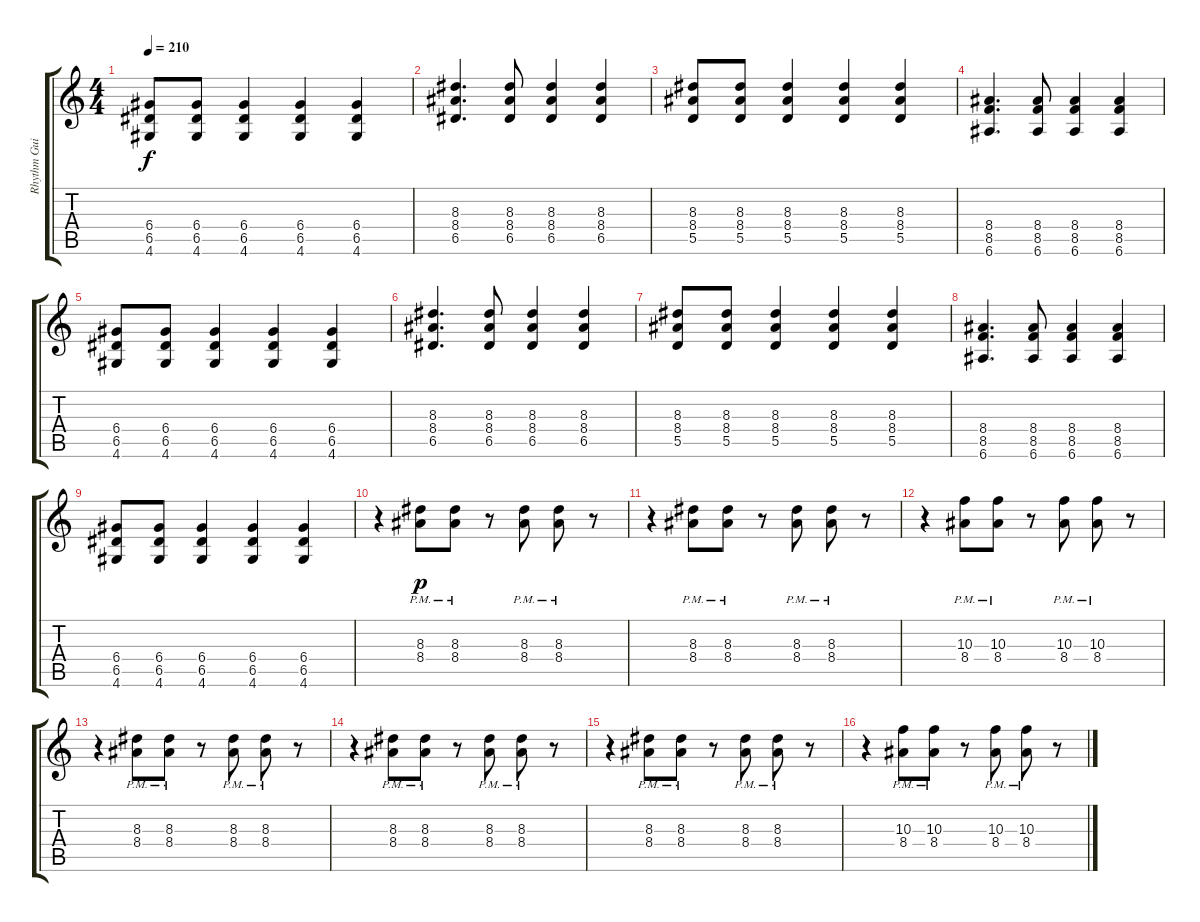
\track ("Rhythm Guitar  " "Rhythm Gui") {instrument overdrivenguitar}
\staff {score tabs}
\tuning (E4 B3 G3 D3 A2 E2) {hide}
\ts (4 4)
\tempo 210
\clef g2
\ks c
(6.4 6.5 4.6).8{dy f} (6.4 6.5 4.6).8 (6.4 6.5 4.6).4 (6.4 6.5 4.6).4 (6.4 6.5 4.6).4 |
(8.3 8.4 6.5).4{d} (8.3 8.4 6.5).8 (8.3 8.4 6.5).4 (8.3 8.4 6.5).4 |
(8.3 8.4 5.5).8 (8.3 8.4 5.5).8 (8.3 8.4 5.5).4 (8.3 8.4 5.5).4 (8.3 8.4 5.5).4 |
(8.4 8.5 6.6).4{d} (8.4 8.5 6.6).8 (8.4 8.5 6.6).4 (8.4 8.5 6.6).4 |
(6.4 6.5 4.6).8 (6.4 6.5 4.6).8 (6.4 6.5 4.6).4 (6.4 6.5 4.6).4 (6.4 6.5 4.6).4 |
(8.3 8.4 6.5).4{d} (8.3 8.4 6.5).8 (8.3 8.4 6.5).4 (8.3 8.4 6.5).4 |
(8.3 8.4 5.5).8 (8.3 8.4 5.5).8 (8.3 8.4 5.5).4 (8.3 8.4 5.5).4 (8.3 8.4 5.5).4 |
(8.4 8.5 6.6).4{d} (8.4 8.5 6.6).8 (8.4 8.5 6.6).4 (8.4 8.5 6.6).4 |
(6.4 6.5 4.6).8 (6.4 6.5 4.6).8 (6.4 6.5 4.6).4 (6.4 6.5 4.6).4 (6.4 6.5 4.6).4 |
r.4 (8.3{pm} 8.4{pm}).8{dy p} (8.3{pm} 8.4{pm}).8 r.8 (8.3{pm} 8.4{pm}).8 (8.3{pm} 8.4{pm}).8 r.8 |
r.4 (8.3{pm} 8.4{pm}).8 (8.3{pm} 8.4{pm}).8 r.8 (8.3{pm} 8.4{pm}).8 (8.3{pm} 8.4{pm}).8 r.8 |
r.4 (10.3{pm} 8.4{pm}).8 (10.3{pm} 8.4{pm}).8 r.8 (10.3{pm} 8.4{pm}).8 (10.3{pm} 8.4{pm}).8 r.8 |
r.4 (8.3{pm} 8.4{pm}).8 (8.3{pm} 8.4{pm}).8 r.8 (8.3{pm} 8.4{pm}).8 (8.3{pm} 8.4{pm}).8 r.8 |
r.4 (8.3{pm} 8.4{pm}).8 (8.3{pm} 8.4{pm}).8 r.8 (8.3{pm} 8.4{pm}).8 (8.3{pm} 8.4{pm}).8 r.8 |
r.4 (8.3{pm} 8.4{pm}).8 (8.3{pm} 8.4{pm}).8 r.8 (8.3{pm} 8.4{pm}).8 (8.3{pm} 8.4{pm}).8 r.8 |
r.4 (10.3{pm} 8.4{pm}).8 (10.3{pm} 8.4{pm}).8 r.8 (10.3{pm} 8.4{pm}).8 (10.3{pm} 8.4{pm}).8 r.8
